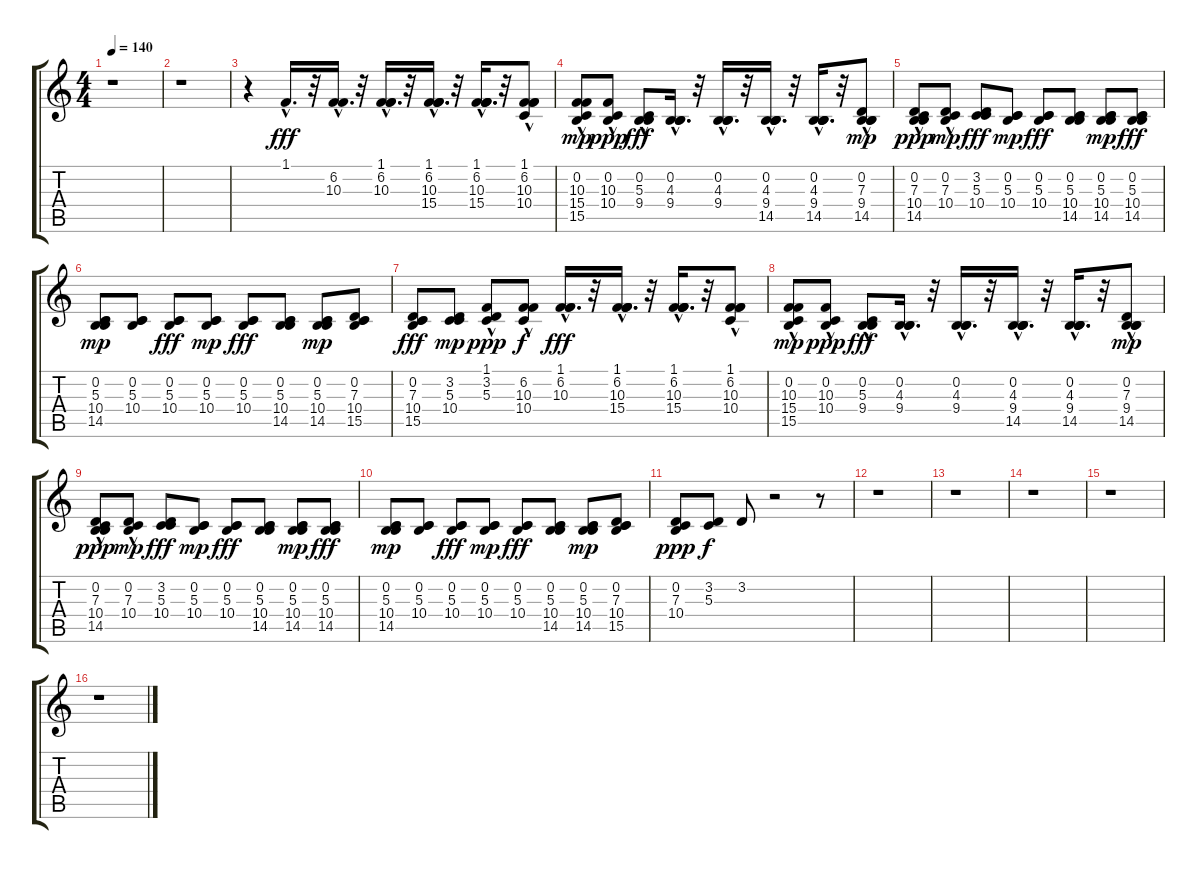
\track "" {instrument synthbrass1}
\staff {score tabs}
\tuning (E4 B3 G3 D3 A2 E2) {hide}
\ts (4 4)
\tempo 140
\clef g2
\ks c
r.1{dy fff} |
r.1 |
r.4 1.1{hac}.16{d} r.32 (6.2{hac} 10.3{hac}).16{d} r.32 (1.1{hac} 6.2{hac} 10.3{hac}).16{d} r.32 (1.1{hac} 6.2{hac} 10.3{hac} 15.4{hac}).16{d} r.32 (1.1{hac} 6.2{hac} 10.3{hac} 15.4{hac}).16{d} r.32 (1.1{hac} 6.2{hac} 10.3{hac} 10.4).8 |
(0.2 10.3{hac} 15.4{hac} 15.5).8{dy mp} (0.2 10.3{hac} 10.4).8{dy ppp} (0.2{hac} 5.3 9.4{hac}).8{dy fff} (0.2{hac} 4.3{hac} 9.4{hac}).16{d} r.32 (0.2{hac} 4.3{hac} 9.4{hac}).16{d} r.32 (0.2{hac} 4.3{hac} 9.4{hac} 14.5{hac}).16{d} r.32 (0.2{hac} 4.3{hac} 9.4{hac} 14.5{hac}).16{d} r.32 (0.2{hac} 7.3 9.4{hac} 14.5{hac}).8{dy mp} |
(0.2{hac} 7.3 10.4 14.5{hac}).8{dy ppp} (0.2{hac} 7.3 10.4).8{dy mp} (3.2 5.3 10.4).8{dy fff} (0.2 5.3 10.4).8{dy mp} (0.2 5.3 10.4).8{dy fff} (0.2 5.3 10.4 14.5).8 (0.2 5.3 10.4 14.5).8{dy mp} (0.2 5.3 10.4 14.5).8{dy fff} |
(0.2 5.3 10.4 14.5).8{dy mp} (0.2 5.3 10.4).8 (0.2 5.3 10.4).8{dy fff} (0.2 5.3 10.4).8{dy mp} (0.2 5.3 10.4).8{dy fff} (0.2 5.3 10.4 14.5).8 (0.2 5.3 10.4 14.5).8{dy mp} (0.2 7.3 10.4 15.5).8 |
(0.2 7.3 10.4 15.5).8{dy fff} (3.2 5.3 10.4).8{dy mp} (1.1{hac} 3.2 5.3).8{dy ppp} (6.2{hac} 10.3{hac} 10.4).8{dy f} (1.1{hac} 6.2{hac} 10.3{hac}).16{d dy fff} r.32 (1.1{hac} 6.2{hac} 10.3{hac} 15.4{hac}).16{d} r.32 (1.1{hac} 6.2{hac} 10.3{hac} 15.4{hac}).16{d} r.32 (1.1{hac} 6.2{hac} 10.3{hac} 10.4).8 |
(0.2 10.3{hac} 15.4{hac} 15.5).8{dy mp} (0.2 10.3{hac} 10.4).8{dy ppp} (0.2{hac} 5.3 9.4{hac}).8{dy fff} (0.2{hac} 4.3{hac} 9.4{hac}).16{d} r.32 (0.2{hac} 4.3{hac} 9.4{hac}).16{d} r.32 (0.2{hac} 4.3{hac} 9.4{hac} 14.5{hac}).16{d} r.32 (0.2{hac} 4.3{hac} 9.4{hac} 14.5{hac}).16{d} r.32 (0.2{hac} 7.3 9.4{hac} 14.5{hac}).8{dy mp} |
(0.2{hac} 7.3 10.4 14.5{hac}).8{dy ppp} (0.2{hac} 7.3 10.4).8{dy mp} (3.2 5.3 10.4).8{dy fff} (0.2 5.3 10.4).8{dy mp} (0.2 5.3 10.4).8{dy fff} (0.2 5.3 10.4 14.5).8 (0.2 5.3 10.4 14.5).8{dy mp} (0.2 5.3 10.4 14.5).8{dy fff} |
(0.2 5.3 10.4 14.5).8{dy mp} (0.2 5.3 10.4).8 (0.2 5.3 10.4).8{dy fff} (0.2 5.3 10.4).8{dy mp} (0.2 5.3 10.4).8{dy fff} (0.2 5.3 10.4 14.5).8 (0.2 5.3 10.4 14.5).8{dy mp} (0.2 7.3 10.4 15.5).8 |
(0.2 7.3 10.4).8{dy ppp} (3.2 5.3).8{dy f} 3.2.8 r.2 r.8 |
r.1 |
r.1 |
r.1 |
r.1 |
r.1
